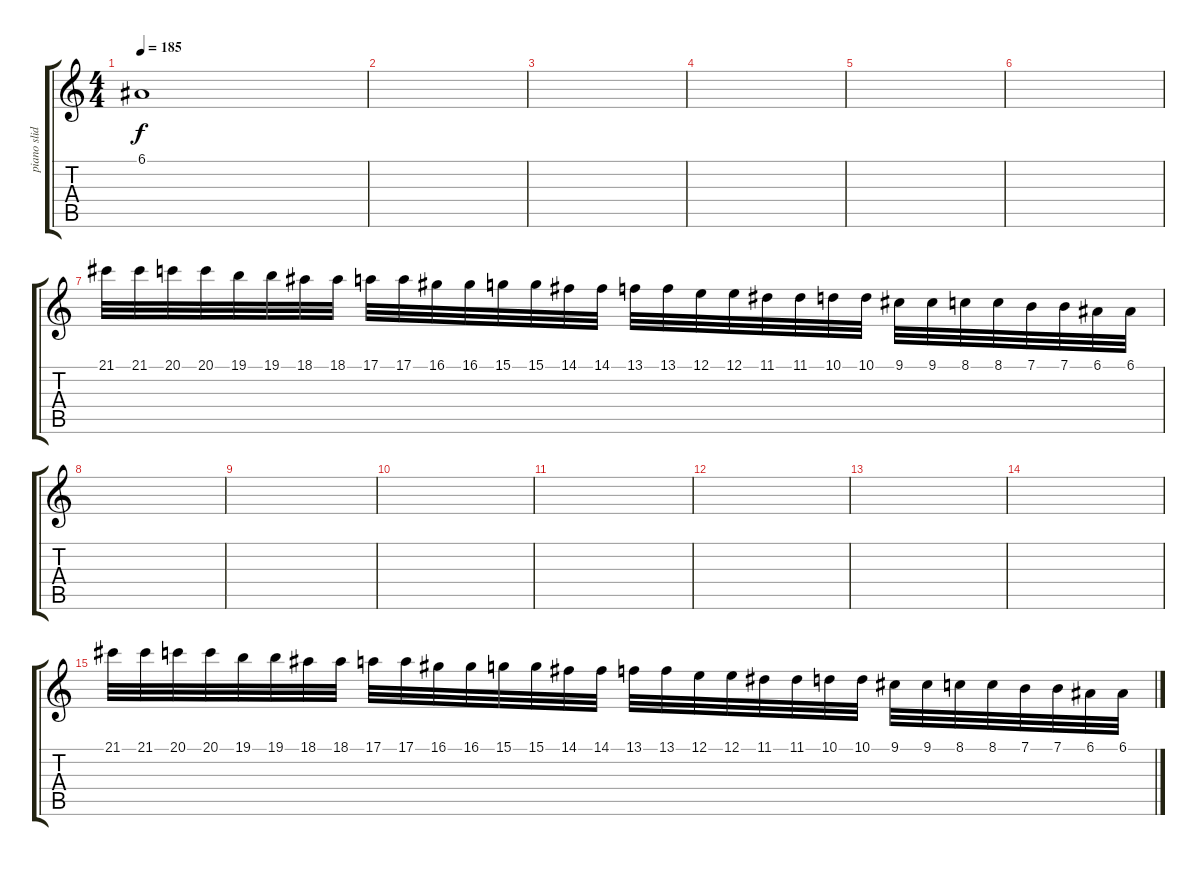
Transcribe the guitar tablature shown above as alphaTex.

\track ("piano slide" "piano slid") {instrument acousticgrandpiano}
\staff {score tabs}
\tuning (E4 B3 G3 D3 A2 E2) {hide}
\ts (4 4)
\tempo 185
\clef g2
\ks c
6.1{t}.1{dy f} |
|
|
|
|
|
21.1.32 21.1.32 20.1.32 20.1.32 19.1.32 19.1.32 18.1.32 18.1.32 17.1.32 17.1.32 16.1.32 16.1.32 15.1.32 15.1.32 14.1.32 14.1.32 13.1.32 13.1.32 12.1.32 12.1.32 11.1.32 11.1.32 10.1.32 10.1.32 9.1.32 9.1.32 8.1.32 8.1.32 7.1.32 7.1.32 6.1.32 6.1.32 |
|
|
|
|
|
|
|
21.1.32 21.1.32 20.1.32 20.1.32 19.1.32 19.1.32 18.1.32 18.1.32 17.1.32 17.1.32 16.1.32 16.1.32 15.1.32 15.1.32 14.1.32 14.1.32 13.1.32 13.1.32 12.1.32 12.1.32 11.1.32 11.1.32 10.1.32 10.1.32 9.1.32 9.1.32 8.1.32 8.1.32 7.1.32 7.1.32 6.1.32 6.1.32
